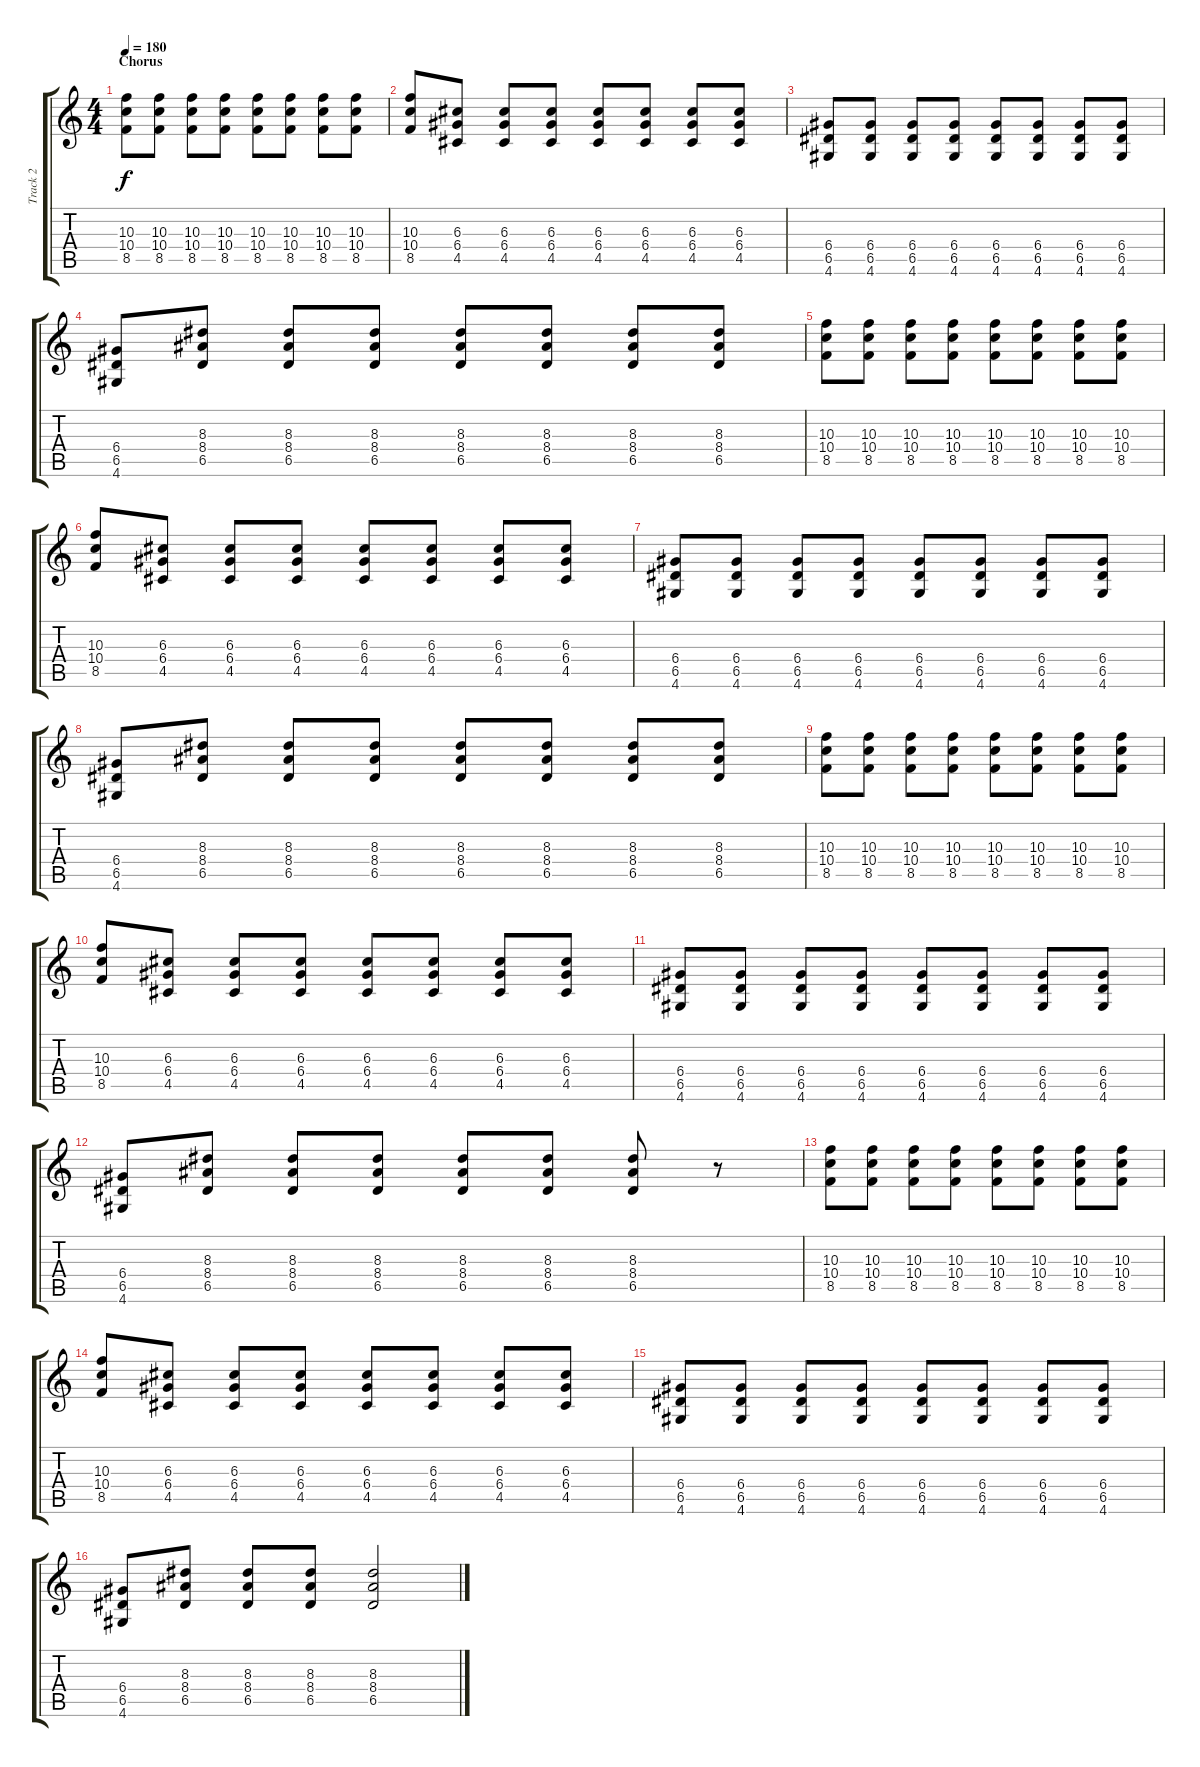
\track ("Track 2" "Track 2") {instrument distortionguitar}
\staff {score tabs}
\tuning (E4 B3 G3 D3 A2 E2) {hide}
\ts (4 4)
\section ("" "Chorus")
\tempo 180
\clef g2
\ks c
(10.3 10.4 8.5).8{dy f} (10.3 10.4 8.5).8 (10.3 10.4 8.5).8 (10.3 10.4 8.5).8 (10.3 10.4 8.5).8 (10.3 10.4 8.5).8 (10.3 10.4 8.5).8 (10.3 10.4 8.5).8 |
(10.3 10.4 8.5).8 (6.3 6.4 4.5).8 (6.3 6.4 4.5).8 (6.3 6.4 4.5).8 (6.3 6.4 4.5).8 (6.3 6.4 4.5).8 (6.3 6.4 4.5).8 (6.3 6.4 4.5).8 |
(6.4 6.5 4.6).8 (6.4 6.5 4.6).8 (6.4 6.5 4.6).8 (6.4 6.5 4.6).8 (6.4 6.5 4.6).8 (6.4 6.5 4.6).8 (6.4 6.5 4.6).8 (6.4 6.5 4.6).8 |
(6.4 6.5 4.6).8 (8.3 8.4 6.5).8 (8.3 8.4 6.5).8 (8.3 8.4 6.5).8 (8.3 8.4 6.5).8 (8.3 8.4 6.5).8 (8.3 8.4 6.5).8 (8.3 8.4 6.5).8 |
(10.3 10.4 8.5).8 (10.3 10.4 8.5).8 (10.3 10.4 8.5).8 (10.3 10.4 8.5).8 (10.3 10.4 8.5).8 (10.3 10.4 8.5).8 (10.3 10.4 8.5).8 (10.3 10.4 8.5).8 |
(10.3 10.4 8.5).8 (6.3 6.4 4.5).8 (6.3 6.4 4.5).8 (6.3 6.4 4.5).8 (6.3 6.4 4.5).8 (6.3 6.4 4.5).8 (6.3 6.4 4.5).8 (6.3 6.4 4.5).8 |
(6.4 6.5 4.6).8 (6.4 6.5 4.6).8 (6.4 6.5 4.6).8 (6.4 6.5 4.6).8 (6.4 6.5 4.6).8 (6.4 6.5 4.6).8 (6.4 6.5 4.6).8 (6.4 6.5 4.6).8 |
(6.4 6.5 4.6).8 (8.3 8.4 6.5).8 (8.3 8.4 6.5).8 (8.3 8.4 6.5).8 (8.3 8.4 6.5).8 (8.3 8.4 6.5).8 (8.3 8.4 6.5).8 (8.3 8.4 6.5).8 |
(10.3 10.4 8.5).8 (10.3 10.4 8.5).8 (10.3 10.4 8.5).8 (10.3 10.4 8.5).8 (10.3 10.4 8.5).8 (10.3 10.4 8.5).8 (10.3 10.4 8.5).8 (10.3 10.4 8.5).8 |
(10.3 10.4 8.5).8 (6.3 6.4 4.5).8 (6.3 6.4 4.5).8 (6.3 6.4 4.5).8 (6.3 6.4 4.5).8 (6.3 6.4 4.5).8 (6.3 6.4 4.5).8 (6.3 6.4 4.5).8 |
(6.4 6.5 4.6).8 (6.4 6.5 4.6).8 (6.4 6.5 4.6).8 (6.4 6.5 4.6).8 (6.4 6.5 4.6).8 (6.4 6.5 4.6).8 (6.4 6.5 4.6).8 (6.4 6.5 4.6).8 |
(6.4 6.5 4.6).8 (8.3 8.4 6.5).8 (8.3 8.4 6.5).8 (8.3 8.4 6.5).8 (8.3 8.4 6.5).8 (8.3 8.4 6.5).8 (8.3 8.4 6.5).8 r.8 |
(10.3 10.4 8.5).8 (10.3 10.4 8.5).8 (10.3 10.4 8.5).8 (10.3 10.4 8.5).8 (10.3 10.4 8.5).8 (10.3 10.4 8.5).8 (10.3 10.4 8.5).8 (10.3 10.4 8.5).8 |
(10.3 10.4 8.5).8 (6.3 6.4 4.5).8 (6.3 6.4 4.5).8 (6.3 6.4 4.5).8 (6.3 6.4 4.5).8 (6.3 6.4 4.5).8 (6.3 6.4 4.5).8 (6.3 6.4 4.5).8 |
(6.4 6.5 4.6).8 (6.4 6.5 4.6).8 (6.4 6.5 4.6).8 (6.4 6.5 4.6).8 (6.4 6.5 4.6).8 (6.4 6.5 4.6).8 (6.4 6.5 4.6).8 (6.4 6.5 4.6).8 |
(6.4 6.5 4.6).8 (8.3 8.4 6.5).8 (8.3 8.4 6.5).8 (8.3 8.4 6.5).8 (8.3 8.4 6.5).2
